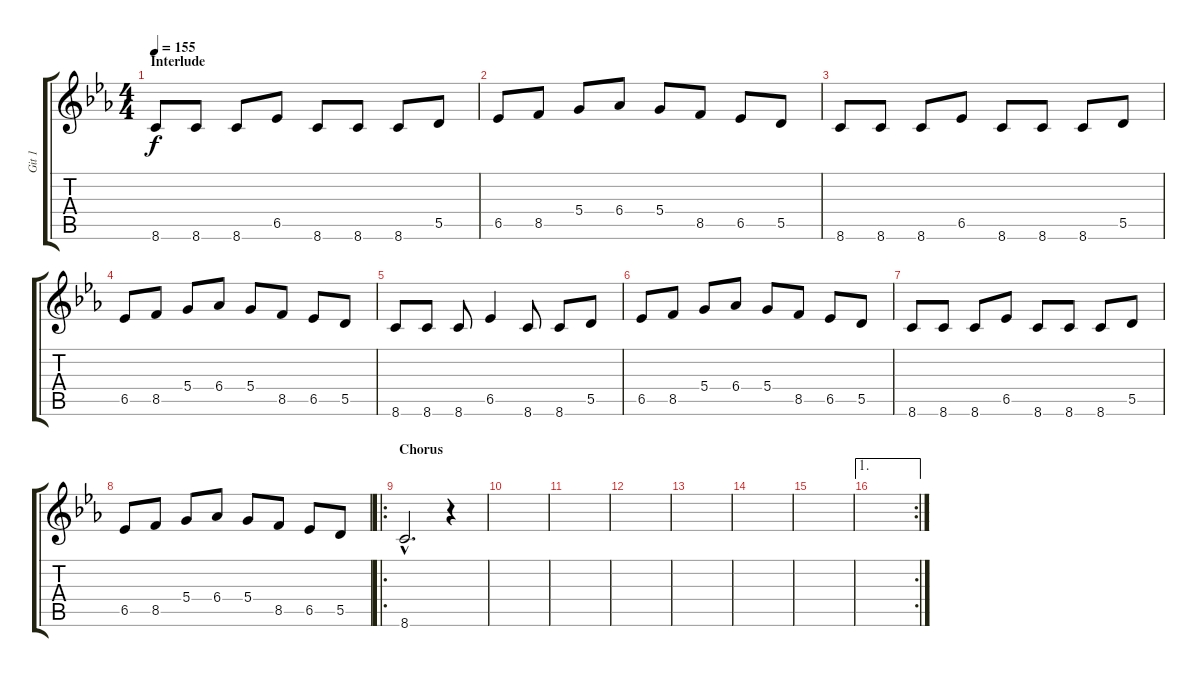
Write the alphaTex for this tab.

\track ("Git 1" "Git 1") {instrument distortionguitar}
\staff {score tabs}
\tuning (E4 B3 G3 D3 A2 E2) {hide}
\ts (4 4)
\section ("" "Interlude")
\tempo 155
\clef g2
\ks eb
8.6.8{dy f} 8.6.8 8.6.8 6.5.8 8.6.8 8.6.8 8.6.8 5.5.8 |
6.5.8 8.5.8 5.4.8 6.4.8 5.4.8 8.5.8 6.5.8 5.5.8 |
8.6.8 8.6.8 8.6.8 6.5.8 8.6.8 8.6.8 8.6.8 5.5.8 |
6.5.8 8.5.8 5.4.8 6.4.8 5.4.8 8.5.8 6.5.8 5.5.8 |
8.6.8 8.6.8 8.6.8 6.5.4 8.6.8 8.6.8 5.5.8 |
6.5.8 8.5.8 5.4.8 6.4.8 5.4.8 8.5.8 6.5.8 5.5.8 |
8.6.8 8.6.8 8.6.8 6.5.8 8.6.8 8.6.8 8.6.8 5.5.8 |
6.5.8 8.5.8 5.4.8 6.4.8 5.4.8 8.5.8 6.5.8 5.5.8 |
\ro
\section ("" "Chorus")
8.6{hac}.2{d} r.4 |
|
|
|
|
|
|
\ae 1
\rc 2
